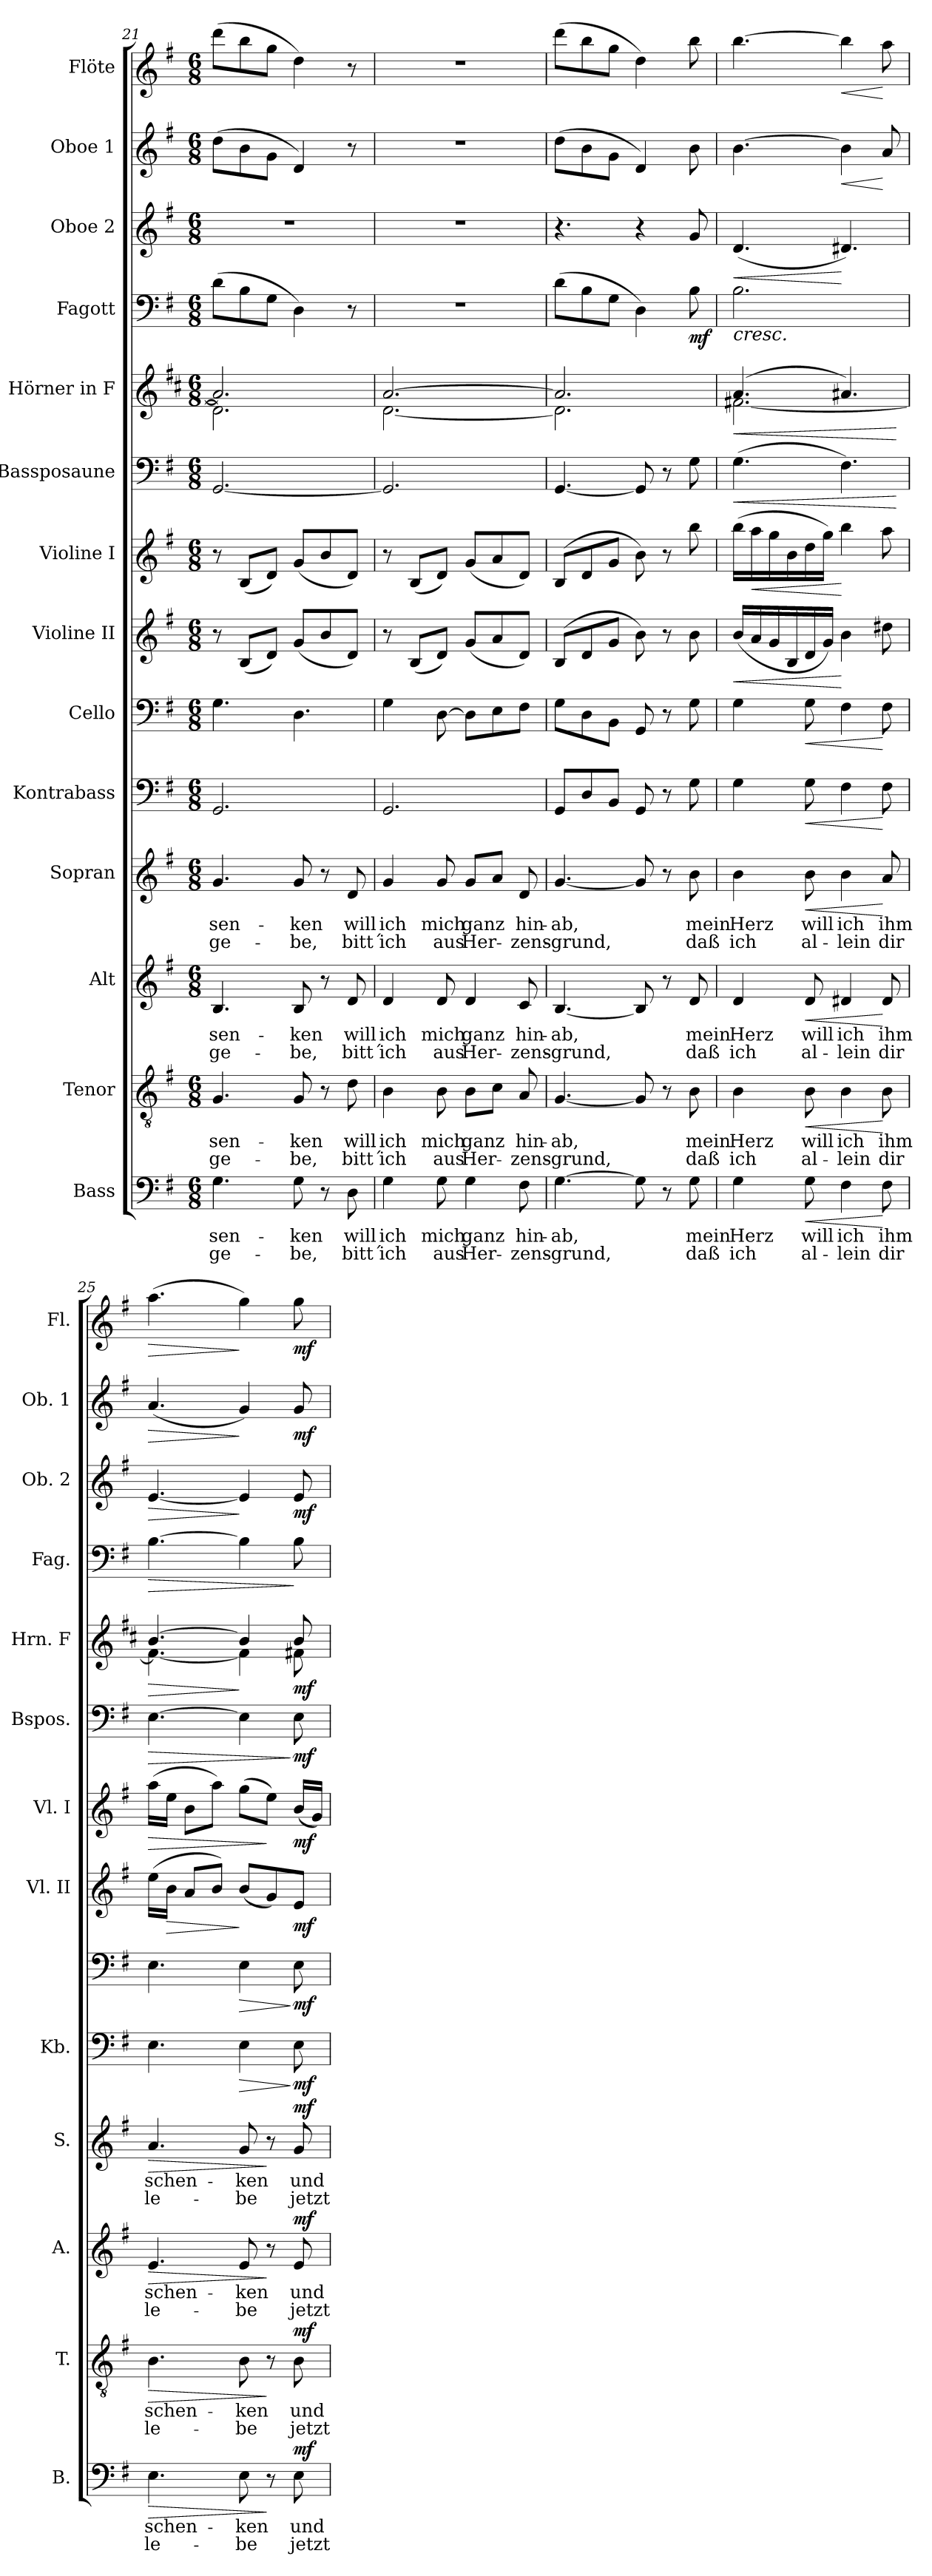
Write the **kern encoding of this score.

**kern	**text	**text	**dynam	**kern	**text	**text	**dynam	**kern	**text	**text	**dynam	**kern	**text	**text	**dynam	**kern	**dynam	**kern	**dynam	**kern	**dynam	**kern	**dynam	**kern	**dynam	**kern	**dynam	**kern	**dynam	**kern	**dynam	**kern	**dynam	**kern	**dynam
*part14	*part14	*part14	*part14	*part13	*part13	*part13	*part13	*part12	*part12	*part12	*part12	*part11	*part11	*part11	*part11	*part10	*part10	*part9	*part9	*part8	*part8	*part7	*part7	*part6	*part6	*part5	*part5	*part4	*part4	*part3	*part3	*part2	*part2	*part1	*part1
*staff14	*staff14	*staff14	*staff14	*staff13	*staff13	*staff13	*staff13	*staff12	*staff12	*staff12	*staff12	*staff11	*staff11	*staff11	*staff11	*staff10	*staff10	*staff9	*staff9	*staff8	*staff8	*staff7	*staff7	*staff6	*staff6	*staff5	*staff5	*staff4	*staff4	*staff3	*staff3	*staff2	*staff2	*staff1	*staff1
*I"Bass	*	*	*	*I"Tenor	*	*	*	*I"Alt	*	*	*	*I"Sopran	*	*	*	*I"Kontrabass	*	*I"Cello	*	*I"Violine II	*	*I"Violine I	*	*I"Bassposaune	*	*I"Hörner in F	*	*I"Fagott	*	*I"Oboe 2	*	*I"Oboe 1	*	*I"Flöte	*
*I'B.	*	*	*	*I'T.	*	*	*	*I'A.	*	*	*	*I'S.	*	*	*	*I'Kb.	*	*	*	*I'Vl. II	*	*I'Vl. I	*	*I'Bspos.	*	*I'Hrn. F	*	*I'Fag.	*	*I'Ob. 2	*	*I'Ob. 1	*	*I'Fl.	*
*clefF4	*	*	*	*clefGv2	*	*	*	*clefG2	*	*	*	*clefG2	*	*	*	*clefF4	*	*clefF4	*	*clefG2	*	*clefG2	*	*clefF4	*	*clefG2	*	*clefF4	*	*clefG2	*	*clefG2	*	*clefG2	*
*	*	*	*	*	*	*	*	*	*	*	*	*	*	*	*	*ITrd7c12	*	*	*	*	*	*	*	*	*	*ITrd4c7	*	*	*	*	*	*	*	*	*
*k[f#]	*	*	*	*k[f#]	*	*	*	*k[f#]	*	*	*	*k[f#]	*	*	*	*k[f#]	*	*k[f#]	*	*k[f#]	*	*k[f#]	*	*k[f#]	*	*k[f#]	*	*k[f#]	*	*k[f#]	*	*k[f#]	*	*k[f#]	*
*G:	*	*	*	*G:	*	*	*	*G:	*	*	*	*G:	*	*	*	*G:	*	*G:	*	*G:	*	*G:	*	*G:	*	*G:	*	*G:	*	*G:	*	*G:	*	*G:	*
*M6/8	*	*	*	*M6/8	*	*	*	*M6/8	*	*	*	*M6/8	*	*	*	*M6/8	*	*M6/8	*	*M6/8	*	*M6/8	*	*M6/8	*	*M6/8	*	*M6/8	*	*M6/8	*	*M6/8	*	*M6/8	*
=21	=21	=21	=21	=21	=21	=21	=21	=21	=21	=21	=21	=21	=21	=21	=21	=21	=21	=21	=21	=21	=21	=21	=21	=21	=21	=21	=21	=21	=21	=21	=21	=21	=21	=21	=21
!	!LO:LY:b	!LO:LY:b	!	!	!LO:LY:b	!LO:LY:b	!	!	!LO:LY:b	!LO:LY:b	!	!	!LO:LY:b	!LO:LY:b	!	!	!	!	!	!	!	!	!	!	!	!	!	!	!	!	!	!	!	!	!
*	*	*	*	*	*	*	*	*	*	*	*	*	*	*	*	*	*	*	*	*	*	*	*	*	*	*^	*	*	*	*	*	*	*	*	*
4.G\	-sen-	ge-	.	4.G/	-sen-	ge-	.	4.B/	-sen-	ge-	.	4.g/	-sen-	ge-	.	2.GGG/	.	4.G\	.	8r	.	8r	.	[2.GG/	.	2.d/]	2.G\]	.	(>8d\L	.	2.r	.	(>8dd\L	.	(>8ddd\L	.
.	.	.	.	.	.	.	.	.	.	.	.	.	.	.	.	.	.	.	.	(<8B/L	.	(<8B/L	.	.	.	.	.	.	8B\	.	.	.	8b\	.	8bb\	.
.	.	.	.	.	.	.	.	.	.	.	.	.	.	.	.	.	.	.	.	8d/J)	.	8d/J)	.	.	.	.	.	.	8G\J	.	.	.	8g\J	.	8gg\J	.
!	!LO:LY:b	!LO:LY:b	!	!	!LO:LY:b	!LO:LY:b	!	!	!LO:LY:b	!LO:LY:b	!	!	!LO:LY:b	!LO:LY:b	!	!	!	!	!	!	!	!	!	!	!	!	!	!	!	!	!	!	!	!	!	!
8G\	-ken	-be,	.	8G/	-ken	-be,	.	8B/	-ken	-be,	.	8g/	-ken	-be,	.	.	.	4.D\	.	(<8g/L	.	(<8g/L	.	.	.	.	.	.	4D\)	.	.	.	4d/)	.	4dd\)	.
8r	.	.	.	8r	.	.	.	8r	.	.	.	8r	.	.	.	.	.	.	.	8b/	.	8b/	.	.	.	.	.	.	.	.	.	.	.	.	.	.
!	!LO:LY:b	!LO:LY:b	!	!	!LO:LY:b	!LO:LY:b	!	!	!LO:LY:b	!LO:LY:b	!	!	!LO:LY:b	!LO:LY:b	!	!	!	!	!	!	!	!	!	!	!	!	!	!	!	!	!	!	!	!	!	!
8D\	will	bitt´	.	8d\	will	bitt´	.	8d/	will	bitt´	.	8d/	will	bitt´	.	.	.	.	.	8d/J)	.	8d/J)	.	.	.	.	.	.	8r	.	.	.	8r	.	8r	.
=22	=22	=22	=22	=22	=22	=22	=22	=22	=22	=22	=22	=22	=22	=22	=22	=22	=22	=22	=22	=22	=22	=22	=22	=22	=22	=22	=22	=22	=22	=22	=22	=22	=22	=22	=22	=22
!	!LO:LY:b	!LO:LY:b	!	!	!LO:LY:b	!LO:LY:b	!	!	!LO:LY:b	!LO:LY:b	!	!	!LO:LY:b	!LO:LY:b	!	!	!	!	!	!	!	!	!	!	!	!	!	!	!	!	!	!	!	!	!	!
4G\	ich	ich	.	4B\	ich	ich	.	4d/	ich	ich	.	4g/	ich	ich	.	2.GGG/	.	4G\	.	8r	.	8r	.	2.GG/]	.	[>2.d/	[<2.G\	.	2.r	.	2.r	.	2.r	.	2.r	.
.	.	.	.	.	.	.	.	.	.	.	.	.	.	.	.	.	.	.	.	(<8B/L	.	(<8B/L	.	.	.	.	.	.	.	.	.	.	.	.	.	.
!	!LO:LY:b	!LO:LY:b	!	!	!LO:LY:b	!LO:LY:b	!	!	!LO:LY:b	!LO:LY:b	!	!	!LO:LY:b	!LO:LY:b	!	!	!	!	!	!	!	!	!	!	!	!	!	!	!	!	!	!	!	!	!	!
8G\	mich	aus	.	8B\	mich	aus	.	8d/	mich	aus	.	8g/	mich	aus	.	.	.	[8D\	.	8d/J)	.	8d/J)	.	.	.	.	.	.	.	.	.	.	.	.	.	.
!	!LO:LY:b	!LO:LY:b	!	!	!LO:LY:b	!LO:LY:b	!	!	!LO:LY:b	!LO:LY:b	!	!	!LO:LY:b	!LO:LY:b	!	!	!	!	!	!	!	!	!	!	!	!	!	!	!	!	!	!	!	!	!	!
4G\	ganz	Her-	.	8B\L	ganz	Her-	.	4d/	ganz	Her-	.	8g/L	ganz	Her-	.	.	.	8D\L]	.	(<8g/L	.	(<8g/L	.	.	.	.	.	.	.	.	.	.	.	.	.	.
.	.	.	.	8c\J	.	.	.	.	.	.	.	8a/J	.	.	.	.	.	8E\	.	8a/	.	8a/	.	.	.	.	.	.	.	.	.	.	.	.	.	.
!	!LO:LY:b	!LO:LY:b	!	!	!LO:LY:b	!LO:LY:b	!	!	!LO:LY:b	!LO:LY:b	!	!	!LO:LY:b	!LO:LY:b	!	!	!	!	!	!	!	!	!	!	!	!	!	!	!	!	!	!	!	!	!	!
8F#\	hin-	-zens-	.	8A/	hin-	-zens-	.	8c/	hin-	-zens-	.	8d/	hin-	-zens-	.	.	.	8F#\J	.	8d/J)	.	8d/J)	.	.	.	.	.	.	.	.	.	.	.	.	.	.
=23	=23	=23	=23	=23	=23	=23	=23	=23	=23	=23	=23	=23	=23	=23	=23	=23	=23	=23	=23	=23	=23	=23	=23	=23	=23	=23	=23	=23	=23	=23	=23	=23	=23	=23	=23	=23
!	!LO:LY:b	!LO:LY:b	!	!	!LO:LY:b	!LO:LY:b	!	!	!LO:LY:b	!LO:LY:b	!	!	!LO:LY:b	!LO:LY:b	!	!	!	!	!	!	!	!	!	!	!	!	!	!	!	!	!	!	!	!	!	!
[4.G\	-ab,	-grund,	.	[4.G/	-ab,	-grund,	.	[4.B/	-ab,	-grund,	.	[4.g/	-ab,	-grund,	.	8GGG/L	.	8G\L	.	(>8B/L	.	(>8B/L	.	[4.GG/	.	2.d/]	2.G\]	.	(>8d\L	.	4.r	.	(>8dd\L	.	(>8ddd\L	.
.	.	.	.	.	.	.	.	.	.	.	.	.	.	.	.	8DD/	.	8D\	.	8d/	.	8d/	.	.	.	.	.	.	8B\	.	.	.	8b\	.	8bb\	.
.	.	.	.	.	.	.	.	.	.	.	.	.	.	.	.	8BBB/J	.	8BB\J	.	8g/J	.	8g/J	.	.	.	.	.	.	8G\J	.	.	.	8g\J	.	8gg\J	.
8G\]	.	.	.	8G/]	.	.	.	8B/]	.	.	.	8g/]	.	.	.	8GGG/	.	8GG/	.	8b\)	.	8b\)	.	8GG/]	.	.	.	.	4D\)	.	4r	.	4d/)	.	4dd\)	.
8r	.	.	.	8r	.	.	.	8r	.	.	.	8r	.	.	.	8r	.	8r	.	8r	.	8r	.	8r	.	.	.	.	.	.	.	.	.	.	.	.
!	!LO:LY:b	!LO:LY:b	!	!	!LO:LY:b	!LO:LY:b	!	!	!LO:LY:b	!LO:LY:b	!	!	!LO:LY:b	!LO:LY:b	!	!	!	!	!	!	!	!	!	!	!	!	!	!	!	!LO:DY:b	!	!	!	!	!	!
8G\	mein	daß	.	8B\	mein	daß	.	8d/	mein	daß	.	8b\	mein	daß	.	8GG\	.	8G\	.	8b\	.	8bb\	.	8G\	.	.	.	.	8B\	mf	8g/	.	8b\	.	8bb\	.
=24	=24	=24	=24	=24	=24	=24	=24	=24	=24	=24	=24	=24	=24	=24	=24	=24	=24	=24	=24	=24	=24	=24	=24	=24	=24	=24	=24	=24	=24	=24	=24	=24	=24	=24	=24	=24
!	!LO:LY:b	!LO:LY:b	!	!	!LO:LY:b	!LO:LY:b	!	!	!LO:LY:b	!LO:LY:b	!	!	!LO:LY:b	!LO:LY:b	!	!	!	!	!	!	!LO:HP:b	!	!	!	!LO:HP:b	!	!	!LO:HP:b	!	!LO:HP:b	!	!LO:HP:b	!	!	!	!
4G\	Herz	ich	.	4B\	Herz	ich	.	4d/	Herz	ich	.	4b\	Herz	ich	.	4GG\	.	4G\	.	(<16b/LL	<	(>16bb\LL	.	(>4.G\	<	(4.d/	[<2.Bn\	<	2.B\	<	(<4.d/	<	[4.b\	.	[4.bb\	.
!	!	!	!	!	!	!	!	!	!	!	!	!	!	!	!	!	!	!	!	!	!	!	!LO:HP:b	!	!	!	!	!	!	!	!	!	!	!	!	!
.	.	.	.	.	.	.	.	.	.	.	.	.	.	.	.	.	.	.	.	16a/	.	16aa\	<	.	.	.	.	.	.	.	.	.	.	.	.	.
.	.	.	.	.	.	.	.	.	.	.	.	.	.	.	.	.	.	.	.	16g/	.	16gg\	.	.	.	.	.	.	.	.	.	.	.	.	.	.
.	.	.	.	.	.	.	.	.	.	.	.	.	.	.	.	.	.	.	.	16B/	.	16b\	.	.	.	.	.	.	.	.	.	.	.	.	.	.
!	!LO:LY:b	!LO:LY:b	!LO:HP:b	!	!LO:LY:b	!LO:LY:b	!LO:HP:b	!	!LO:LY:b	!LO:LY:b	!LO:HP:b	!	!LO:LY:b	!LO:LY:b	!LO:HP:b	!	!LO:HP:b	!	!LO:HP:b	!	!	!	!	!	!	!	!	!	!	!	!	!	!	!	!	!
8G\	will	al-	<	8B\	will	al-	<	8d/	will	al-	<	8b\	will	al-	<	8GG\	<	8G\	<	16d/	.	16dd\	.	.	.	.	.	.	.	.	.	.	.	.	.	.
.	.	.	.	.	.	.	.	.	.	.	.	.	.	.	.	.	.	.	.	16g/JJ)	.	16gg\JJ)	.	.	.	.	.	.	.	.	.	.	.	.	.	.
!	!LO:LY:b	!LO:LY:b	!	!	!LO:LY:b	!LO:LY:b	!	!	!LO:LY:b	!LO:LY:b	!	!	!LO:LY:b	!LO:LY:b	!	!	!	!	!	!	!	!	!	!	!	!	!	!	!	!	!	!	!	!LO:HP:b	!	!LO:HP:b
4F#\	ich	-lein	.	4B\	ich	-lein	.	4d#X/	ich	-lein	.	4b\	ich	-lein	.	4FF#\	.	4F#\	.	4b\	[	4bb\	[	4.F#\)	.	4.d#X/)	.	.	.	.	4.d#X/)	[	4b\]	<	4bb\]	<
!	!LO:LY:b	!LO:LY:b	!	!	!LO:LY:b	!LO:LY:b	!	!	!LO:LY:b	!LO:LY:b	!	!	!LO:LY:b	!LO:LY:b	!	!	!	!	!	!	!	!	!	!	!	!	!	!	!	!	!	!	!	!	!	!
8F#\	ihm	dir	[	8B\	ihm	dir	[	8d#/	ihm	dir	[	8a/	ihm	dir	[	8FF#\	[	8F#\	[	8dd#X\	.	8aa\	.	.	.	.	.	.	.	.	.	.	8a/	[	8aa\	[
*	*	*	*	*	*	*	*	*	*	*	*	*	*	*	*	*	*	*	*	*	*	*	*	*	*	*v	*v	*	*	*	*	*	*	*	*	*
.	.	.	.	.	.	.	.	.	.	.	.	.	.	.	.	.	.	.	.	.	.	.	.	.	[	.	[	.	.	.	.	.	.	.	.
!!LO:PB:g=z
=25	=25	=25	=25	=25	=25	=25	=25	=25	=25	=25	=25	=25	=25	=25	=25	=25	=25	=25	=25	=25	=25	=25	=25	=25	=25	=25	=25	=25	=25	=25	=25	=25	=25	=25	=25
!	!LO:LY:b	!LO:LY:b	!LO:HP:b	!	!LO:LY:b	!LO:LY:b	!LO:HP:b	!	!LO:LY:b	!LO:LY:b	!LO:HP:b	!	!LO:LY:b	!LO:LY:b	!LO:HP:b	!	!	!	!	!	!	!	!LO:HP:b	!	!LO:HP:b	!	!LO:HP:b	!	!LO:HP:b	!	!LO:HP:b	!	!LO:HP:b	!	!LO:HP:b
*	*	*	*	*	*	*	*	*	*	*	*	*	*	*	*	*	*	*	*	*	*	*	*	*	*	*^	*	*	*	*	*	*	*	*	*
4.E\	schen-	le-	>	4.B\	schen-	le-	>	4.e/	schen-	le-	>	4.a/	schen-	le-	>	4.EE\	.	4.E\	.	(>16ee\LL	.	(>16aa\LL	>	[4.E\	>	[>4.e/	4.B\_	>	[4.B\	>	[4.e/	>	(<4.a/	>	(>4.aa\	>
!	!	!	!	!	!	!	!	!	!	!	!	!	!	!	!	!	!	!	!	!	!LO:HP:b	!	!	!	!	!	!	!	!	!	!	!	!	!	!	!
.	.	.	.	.	.	.	.	.	.	.	.	.	.	.	.	.	.	.	.	16b\JJ	>	16ee\JJ	.	.	.	.	.	.	.	.	.	.	.	.	.	.
.	.	.	.	.	.	.	.	.	.	.	.	.	.	.	.	.	.	.	.	8a/L	.	8b\L	.	.	.	.	.	.	.	.	.	.	.	.	.	.
.	.	.	.	.	.	.	.	.	.	.	.	.	.	.	.	.	.	.	.	8b/J)	.	8aa\J)	.	.	.	.	.	.	.	.	.	.	.	.	.	.
!	!LO:LY:b	!LO:LY:b	!	!	!LO:LY:b	!LO:LY:b	!	!	!LO:LY:b	!LO:LY:b	!	!	!LO:LY:b	!LO:LY:b	!	!	!LO:HP:b	!	!LO:HP:b	!	!	!	!	!	!	!	!	!	!	!	!	!	!	!	!	!
8E\	-ken	-be	.	8B\	-ken	-be	.	8e/	-ken	-be	.	8g/	-ken	-be	.	4EE\	>	4E\	>	(<8b/L	]	(>8gg\L	.	4E\]	.	4e/]	4B\]	]	4B\]	[	4e/]	]	4g/)	]	4gg\)	]
8r	.	.	]	8r	.	.	]	8r	.	.	]	8r	.	.	]	.	.	.	.	8g/)	.	8ee\J)	]	.	.	.	.	.	.	.	.	.	.	.	.	.
!	!LO:LY:b	!LO:LY:b	!LO:DY:a	!	!LO:LY:b	!LO:LY:b	!LO:DY:a	!	!LO:LY:b	!LO:LY:b	!LO:DY:a	!	!LO:LY:b	!LO:LY:b	!LO:DY:a	!	!LO:DY:n=1:b	!	!LO:DY:n=1:b	!	!LO:DY:b	!	!LO:DY:b	!	!LO:DY:n=1:b	!	!	!LO:DY:b	!	!	!	!LO:DY:b	!	!LO:DY:b	!	!LO:DY:b
8E\	und	jetzt	mf	8B\	und	jetzt	mf	8e/	und	jetzt	mf	8g/	und	jetzt	mf	8EE\	] mf	8E\	] mf	8e/J	mf	(<16b/LL	mf	8E\	] mf	8e/	8Bn\	mf	8B\	]	8e/	mf	8g/	mf	8gg\	mf
.	.	.	.	.	.	.	.	.	.	.	.	.	.	.	.	.	.	.	.	.	.	16g/JJ)	.	.	.	.	.	.	.	.	.	.	.	.	.	.
*	*	*	*	*	*	*	*	*	*	*	*	*	*	*	*	*	*	*	*	*	*	*	*	*	*	*v	*v	*	*	*	*	*	*	*	*	*
=	=	=	=	=	=	=	=	=	=	=	=	=	=	=	=	=	=	=	=	=	=	=	=	=	=	=	=	=	=	=	=	=	=	=	=
*-	*-	*-	*-	*-	*-	*-	*-	*-	*-	*-	*-	*-	*-	*-	*-	*-	*-	*-	*-	*-	*-	*-	*-	*-	*-	*-	*-	*-	*-	*-	*-	*-	*-	*-	*-
